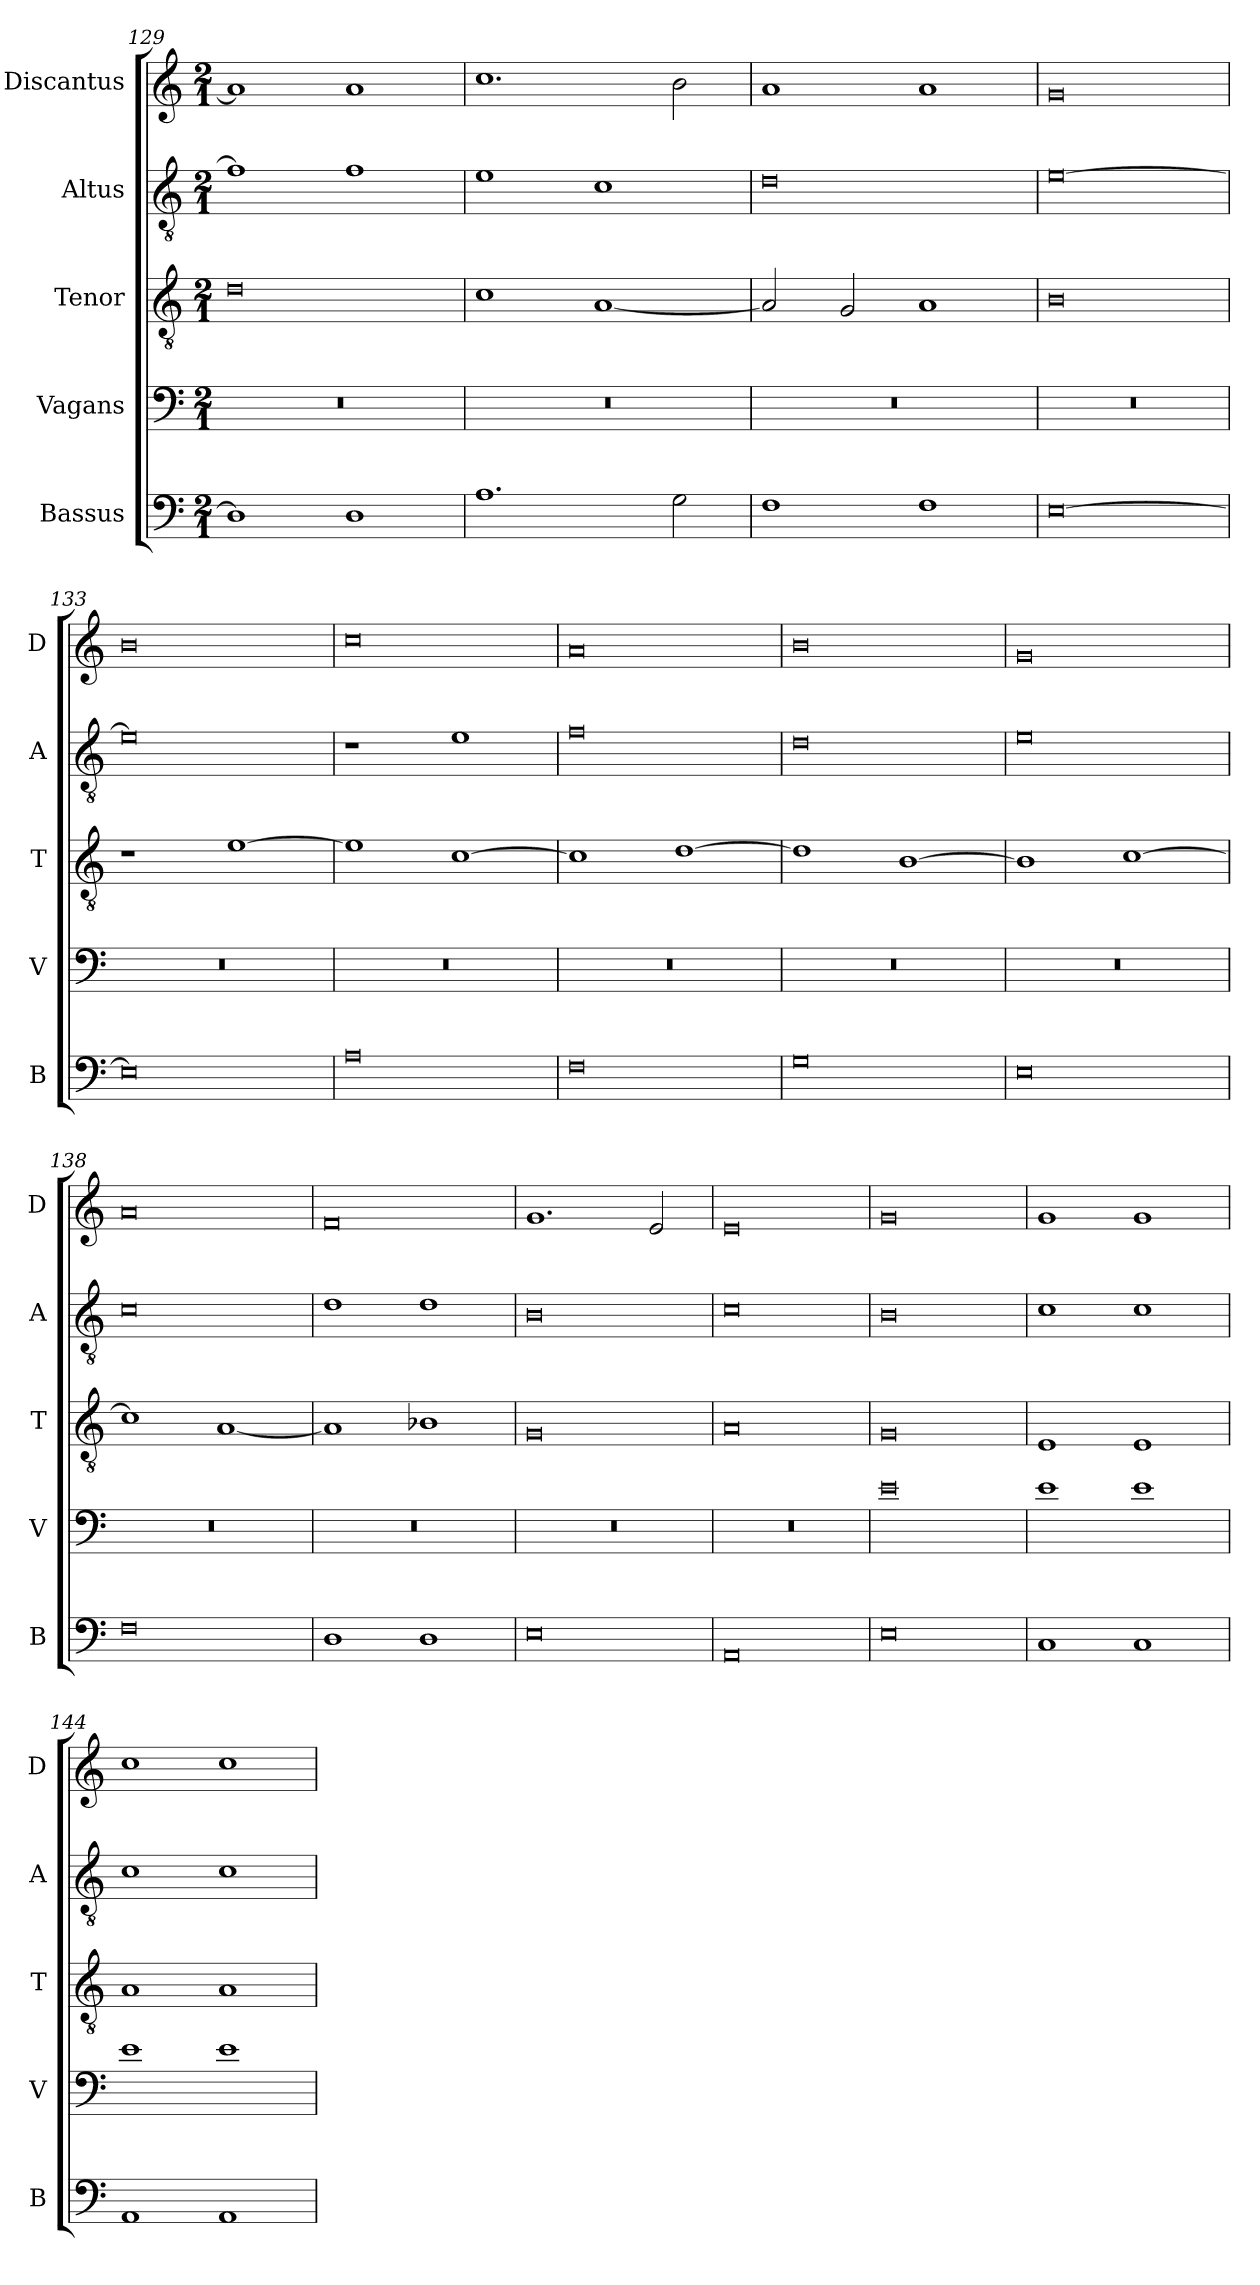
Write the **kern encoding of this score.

**kern	**kern	**kern	**kern	**kern
*part5	*part4	*part3	*part2	*part1
*staff5	*staff4	*staff3	*staff2	*staff1
*I"Bassus	*I"Vagans	*I"Tenor	*I"Altus	*I"Discantus
*I'B	*I'V	*I'T	*I'A	*I'D
*clefF4	*clefF4	*clefGv2	*clefGv2	*clefG2
*k[]	*k[]	*k[]	*k[]	*k[]
*M2/1	*M2/1	*M2/1	*M2/1	*M2/1
=129	=129	=129	=129	=129
1D]	0r	0d	1f]	1a]
1D	.	.	1f	1a
=130	=130	=130	=130	=130
1.A	0r	1c	1e	1.cc
.	.	[1A	1c	.
2G\	.	.	.	2b\
=131	=131	=131	=131	=131
1F	0r	2A/]	0d	1a
.	.	2G/	.	.
1F	.	1A	.	1a
=132	=132	=132	=132	=132
[0E	0r	0B	[0e	0g
=133	=133	=133	=133	=133
0E]	0r	1r	0e]	0b
.	.	[1e	.	.
=134	=134	=134	=134	=134
0A	0r	1e]	1r	0cc
.	.	[1c	1e	.
=135	=135	=135	=135	=135
0F	0r	1c]	0f	0a
.	.	[1d	.	.
=136	=136	=136	=136	=136
0G	0r	1d]	0d	0b
.	.	[1B	.	.
=137	=137	=137	=137	=137
0E	0r	1B]	0e	0g
.	.	[1c	.	.
=138	=138	=138	=138	=138
0F	0r	1c]	0c	0a
.	.	[1A	.	.
=139	=139	=139	=139	=139
1D	0r	1A]	1d	0f
1D	.	1B-X	1d	.
=140	=140	=140	=140	=140
0E	0r	0G	0B	1.g
.	.	.	.	2e/
=141	=141	=141	=141	=141
0AA	0r	0A	0c	0e
=142	=142	=142	=142	=142
0E	0e	0G	0B	0g
=143	=143	=143	=143	=143
1C	1e	1E	1c	1g
1C	1e	1E	1c	1g
=144	=144	=144	=144	=144
1AA	1e	1A	1c	1cc
1AA	1e	1A	1c	1cc
=	=	=	=	=
*-	*-	*-	*-	*-
